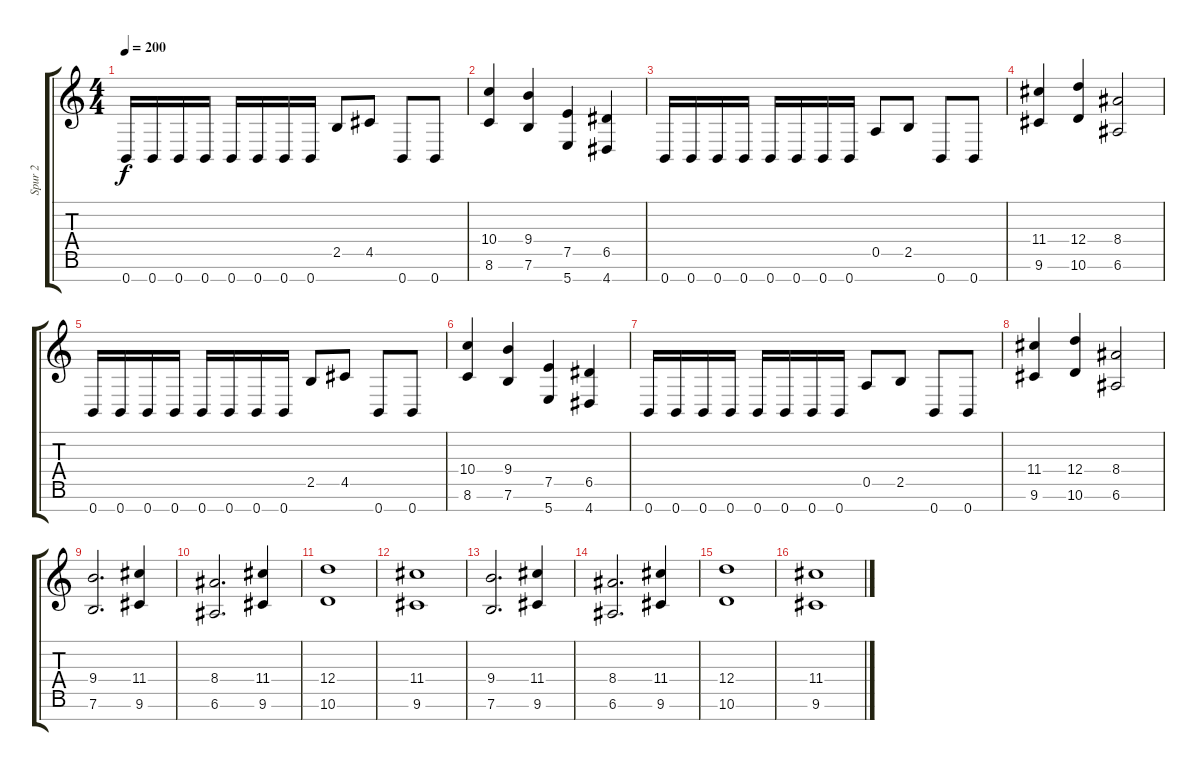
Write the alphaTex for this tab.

\track ("Spur 2" "Spur 2") {instrument distortionguitar}
\staff {score tabs}
\tuning (E4 B3 G3 D3 A2 E2 B1) {hide}
\ts (4 4)
\tempo 200
\clef g2
\ks c
0.7.16{dy f} 0.7.16 0.7.16 0.7.16 0.7.16 0.7.16 0.7.16 0.7.16 2.5.8 4.5.8 0.7.8 0.7.8 |
(10.4 8.6).4 (9.4 7.6).4 (7.5 5.7).4 (6.5 4.7).4 |
0.7.16 0.7.16 0.7.16 0.7.16 0.7.16 0.7.16 0.7.16 0.7.16 0.5.8 2.5.8 0.7.8 0.7.8 |
(11.4 9.6).4 (12.4 10.6).4 (8.4 6.6).2 |
0.7.16 0.7.16 0.7.16 0.7.16 0.7.16 0.7.16 0.7.16 0.7.16 2.5.8 4.5.8 0.7.8 0.7.8 |
(10.4 8.6).4 (9.4 7.6).4 (7.5 5.7).4 (6.5 4.7).4 |
0.7.16 0.7.16 0.7.16 0.7.16 0.7.16 0.7.16 0.7.16 0.7.16 0.5.8 2.5.8 0.7.8 0.7.8 |
(11.4 9.6).4 (12.4 10.6).4 (8.4 6.6).2 |
(9.4 7.6).2{d} (11.4 9.6).4 |
(8.4 6.6).2{d} (11.4 9.6).4 |
(12.4 10.6).1 |
(11.4 9.6).1 |
(9.4 7.6).2{d} (11.4 9.6).4 |
(8.4 6.6).2{d} (11.4 9.6).4 |
(12.4 10.6).1 |
(11.4 9.6).1
